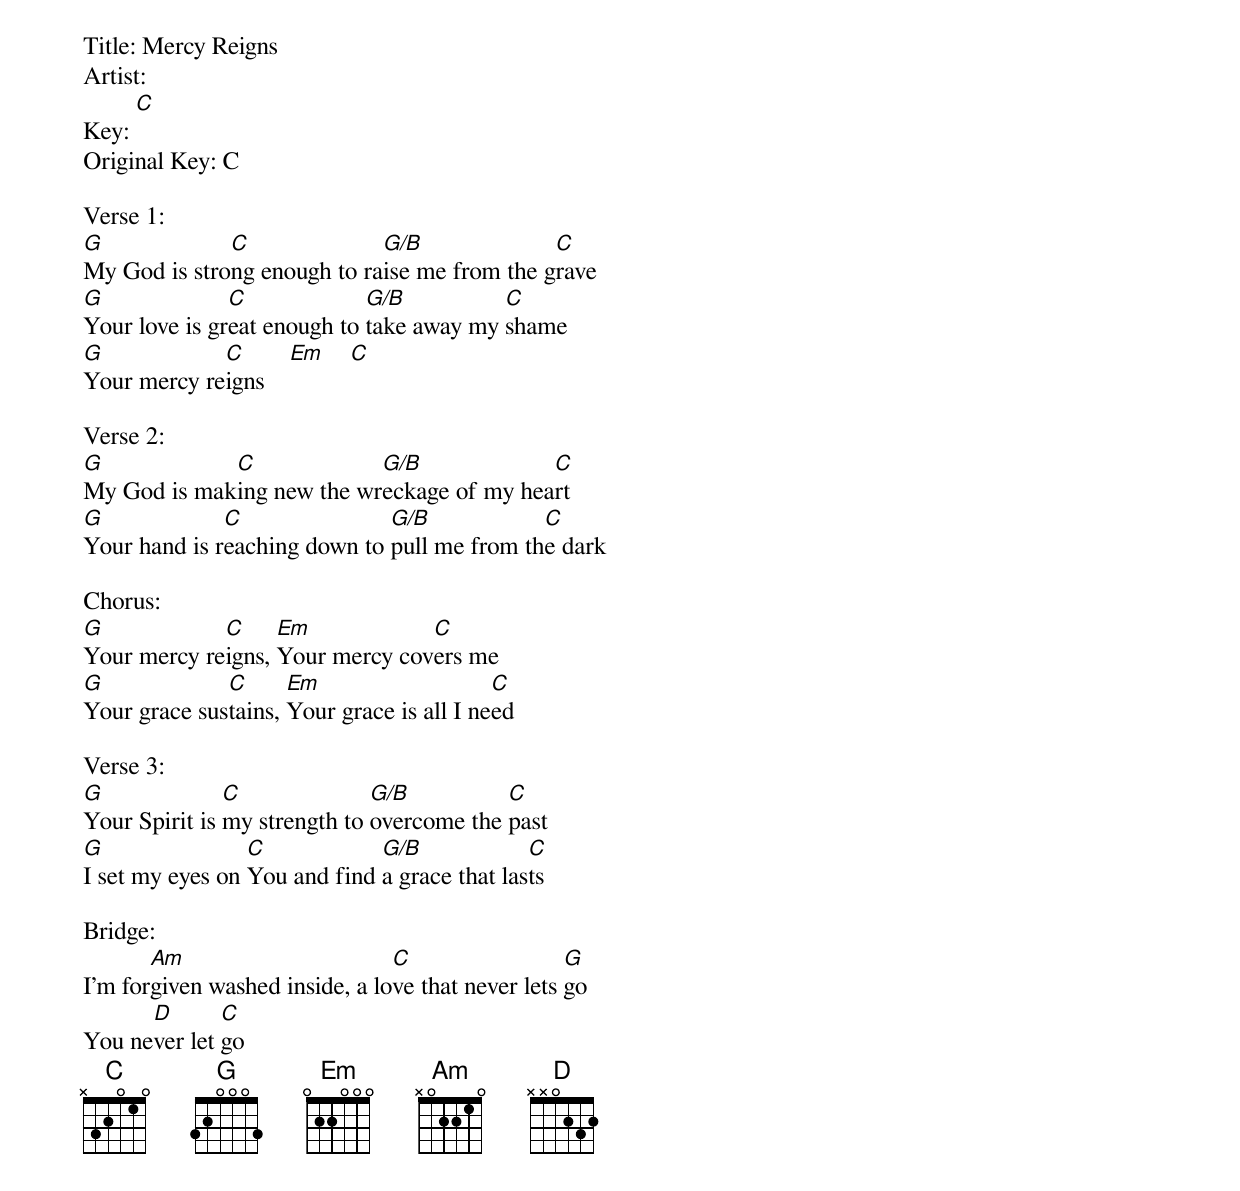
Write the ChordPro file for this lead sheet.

Title: Mercy Reigns
Artist:
Key: [C]
Original Key: C

Verse 1:
[G]My God is stro[C]ng enough to ra[G/B]ise me from the g[C]rave
[G]Your love is gr[C]eat enough to [G/B]take away my [C]shame
[G]Your mercy re[C]igns    [Em]    [C]

Verse 2:
[G]My God is mak[C]ing new the wr[G/B]eckage of my hea[C]rt
[G]Your hand is r[C]eaching down to [G/B]pull me from th[C]e dark

Chorus:
[G]Your mercy re[C]igns, [Em]Your mercy cov[C]ers me
[G]Your grace sus[C]tains, [Em]Your grace is all I ne[C]ed

Verse 3:
[G]Your Spirit is [C]my strength to [G/B]overcome the [C]past
[G]I set my eyes on [C]You and find [G/B]a grace that las[C]ts

Bridge:
I'm for[Am]given washed inside, a lo[C]ve that never lets [G]go
You ne[D]ver let [C]go
